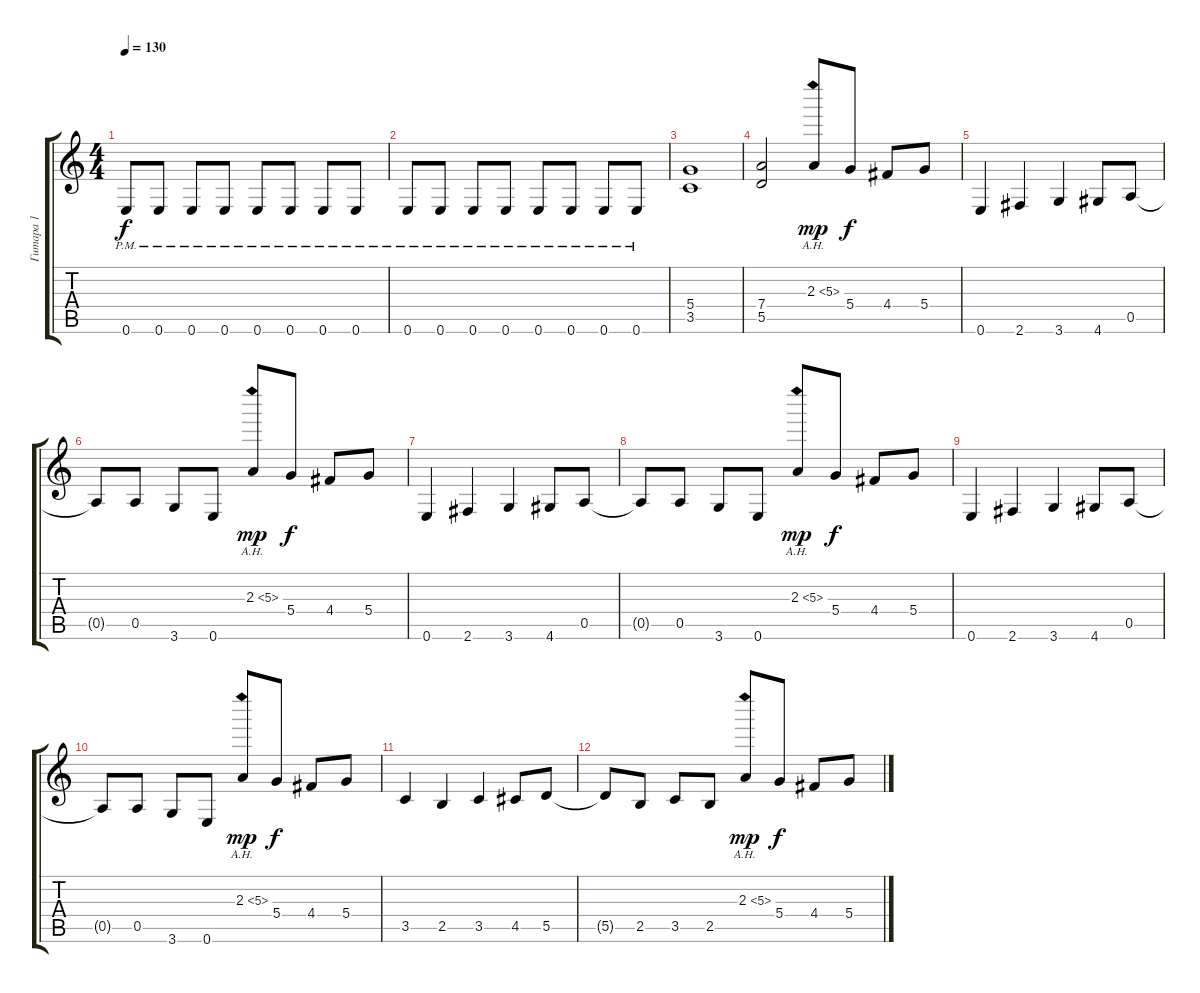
\track ("Гитара 1" "Гитара 1") {instrument distortionguitar}
\staff {score tabs}
\tuning (E4 B3 G3 D3 A2 E2) {hide}
\ts (4 4)
\tempo 130
\clef g2
\ks c
0.6{pm}.8{dy f} 0.6{pm}.8 0.6{pm}.8 0.6{pm}.8 0.6{pm}.8 0.6{pm}.8 0.6{pm}.8 0.6{pm}.8 |
0.6{pm}.8 0.6{pm}.8 0.6{pm}.8 0.6{pm}.8 0.6{pm}.8 0.6{pm}.8 0.6{pm}.8 0.6{pm}.8 |
(5.4 3.5).1 |
(7.4 5.5).2 2.3{ah 3}.8{dy mp} 5.4.8{dy f} 4.4.8 5.4.8 |
0.6.4 2.6.4 3.6.4 4.6.8 0.5.8 |
0.5{t}.8 0.5.8 3.6.8 0.6.8 2.3{ah 3}.8{dy mp} 5.4.8{dy f} 4.4.8 5.4.8 |
0.6.4 2.6.4 3.6.4 4.6.8 0.5.8 |
0.5{t}.8 0.5.8 3.6.8 0.6.8 2.3{ah 3}.8{dy mp} 5.4.8{dy f} 4.4.8 5.4.8 |
0.6.4 2.6.4 3.6.4 4.6.8 0.5.8 |
0.5{t}.8 0.5.8 3.6.8 0.6.8 2.3{ah 3}.8{dy mp} 5.4.8{dy f} 4.4.8 5.4.8 |
3.5.4 2.5.4 3.5.4 4.5.8 5.5.8 |
5.5{t}.8 2.5.8 3.5.8 2.5.8 2.3{ah 3}.8{dy mp} 5.4.8{dy f} 4.4.8 5.4.8
